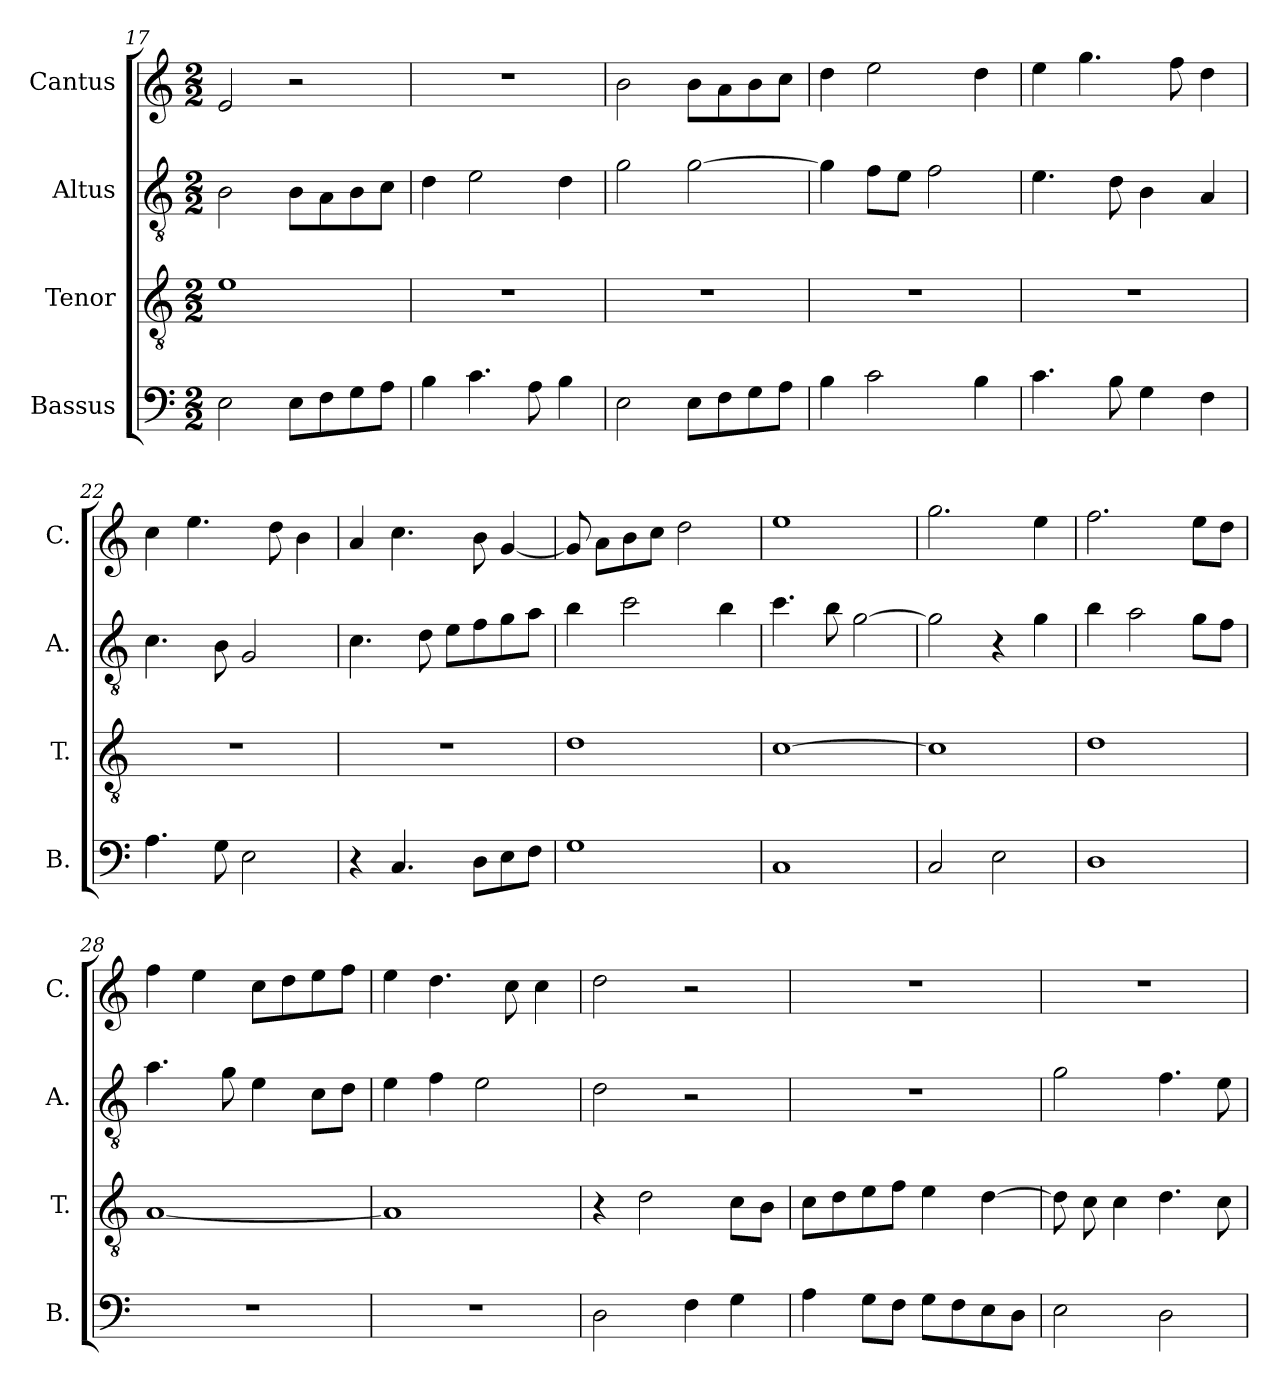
**kern	**kern	**kern	**kern
*part4	*part3	*part2	*part1
*staff4	*staff3	*staff2	*staff1
*I"Bassus	*I"Tenor	*I"Altus	*I"Cantus
*I'B.	*I'T.	*I'A.	*I'C.
*clefF4	*clefGv2	*clefGv2	*clefG2
*k[]	*k[]	*k[]	*k[]
*M2/2	*M2/2	*M2/2	*M2/2
=17	=17	=17	=17
2E\	1e	2B\	2e/
8E\L	.	8B\L	2r
8F\	.	8A\	.
8G\	.	8B\	.
8A\J	.	8c\J	.
=18	=18	=18	=18
4B\	1r	4d\	1r
4.c\	.	2e\	.
8A\	.	.	.
4B\	.	4d\	.
=19	=19	=19	=19
2E\	1r	2g\	2b\
8E\L	.	[2g\	8b\L
8F\	.	.	8a\
8G\	.	.	8b\
8A\J	.	.	8cc\J
=20	=20	=20	=20
4B\	1r	4g\]	4dd\
2c\	.	8f\L	2ee\
.	.	8e\J	.
.	.	2f\	.
4B\	.	.	4dd\
=21	=21	=21	=21
4.c\	1r	4.e\	4ee\
.	.	.	4.gg\
8B\	.	8d\	.
4G\	.	4B\	.
.	.	.	8ff\
4F\	.	4A/	4dd\
=22	=22	=22	=22
4.A\	1r	4.c\	4cc\
.	.	.	4.ee\
8G\	.	8B\	.
2E\	.	2G/	.
.	.	.	8dd\
.	.	.	4b\
=23	=23	=23	=23
4r	1r	4.c\	4a/
4.C/	.	.	4.cc\
.	.	8d\	.
.	.	8e\L	.
8D\L	.	8f\	8b\
8E\	.	8g\	[4g/
8F\J	.	8a\J	.
=24	=24	=24	=24
1G	1d	4b\	8g/]
.	.	.	8a\L
.	.	2cc\	8b\
.	.	.	8cc\J
.	.	.	2dd\
.	.	4b\	.
=25	=25	=25	=25
1C	[1c	4.cc\	1ee
.	.	8b\	.
.	.	[2g\	.
=26	=26	=26	=26
2C/	1c]	2g\]	2.gg\
2E\	.	4r	.
.	.	4g\	4ee\
=27	=27	=27	=27
1D	1d	4b\	2.ff\
.	.	2a\	.
.	.	8g\L	8ee\L
.	.	8f\J	8dd\J
=28	=28	=28	=28
1r	[1A	4.a\	4ff\
.	.	.	4ee\
.	.	8g\	.
.	.	4e\	8cc\L
.	.	.	8dd\
.	.	8c\L	8ee\
.	.	8d\J	8ff\J
=29	=29	=29	=29
1r	1A]	4e\	4ee\
.	.	4f\	4.dd\
.	.	2e\	.
.	.	.	8cc\
.	.	.	4cc\
=30	=30	=30	=30
2D\	4r	2d\	2dd\
.	2d\	.	.
4F\	.	2r	2r
4G\	8c\L	.	.
.	8B\J	.	.
=31	=31	=31	=31
4A\	8c\L	1r	1r
.	8d\	.	.
8G\L	8e\	.	.
8F\J	8f\J	.	.
8G\L	4e\	.	.
8F\	.	.	.
8E\	[4d\	.	.
8D\J	.	.	.
=32	=32	=32	=32
2E\	8d\]	2g\	1r
.	8c\	.	.
.	4c\	.	.
2D\	4.d\	4.f\	.
.	8c\	8e\	.
=	=	=	=
*-	*-	*-	*-
